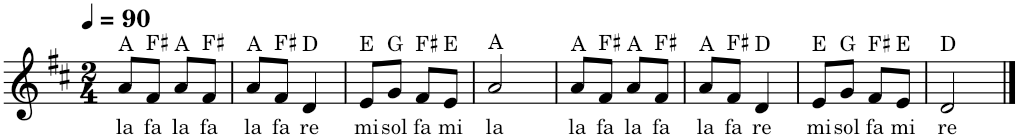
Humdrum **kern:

**kern	**text
*part1	*part1
*staff1	*staff1
*I"Piano	*
*I'Pno.	*
*clefG2	*
*k[f#c#]	*
*M2/4	*
*MM90	*
=1	=1
!LO:TX:a:t=A	!
!	!LO:LY:b
8a/L	la
!LO:TX:a:t=F♯	!
!	!LO:LY:b
8f#/J	fa
!LO:TX:a:t=A	!
!	!LO:LY:b
8a/L	la
!LO:TX:a:t=F♯	!
!	!LO:LY:b
8f#/J	fa
=2	=2
!LO:TX:a:t=A	!
!	!LO:LY:b
8a/L	la
!LO:TX:a:t=F♯	!
!	!LO:LY:b
8f#/J	fa
!LO:TX:a:t=D	!
!	!LO:LY:b
4d/	re
=3	=3
!LO:TX:a:t=E	!
!	!LO:LY:b
8e/L	mi
!LO:TX:a:t=G	!
!	!LO:LY:b
8g/J	sol
!LO:TX:a:t=F♯	!
!	!LO:LY:b
8f#/L	fa
!LO:TX:a:t=E	!
!	!LO:LY:b
8e/J	mi
=4	=4
!LO:TX:a:t=A	!
!	!LO:LY:b
2a/	la
=5	=5
!LO:TX:a:t=A	!
!	!LO:LY:b
8a/L	la
!LO:TX:a:t=F♯	!
!	!LO:LY:b
8f#/J	fa
!LO:TX:a:t=A	!
!	!LO:LY:b
8a/L	la
!LO:TX:a:t=F♯	!
!	!LO:LY:b
8f#/J	fa
=6	=6
!LO:TX:a:t=A	!
!	!LO:LY:b
8a/L	la
!LO:TX:a:t=F♯	!
!	!LO:LY:b
8f#/J	fa
!LO:TX:a:t=D	!
!	!LO:LY:b
4d/	re
=7	=7
!LO:TX:a:t=E	!
!	!LO:LY:b
8e/L	mi
!LO:TX:a:t=G	!
!	!LO:LY:b
8g/J	sol
!LO:TX:a:t=F♯	!
!	!LO:LY:b
8f#/L	fa
!LO:TX:a:t=E	!
!	!LO:LY:b
8e/J	mi
=8	=8
!LO:TX:a:t=D	!
!	!LO:LY:b
2d/	re
==	==
*-	*-
